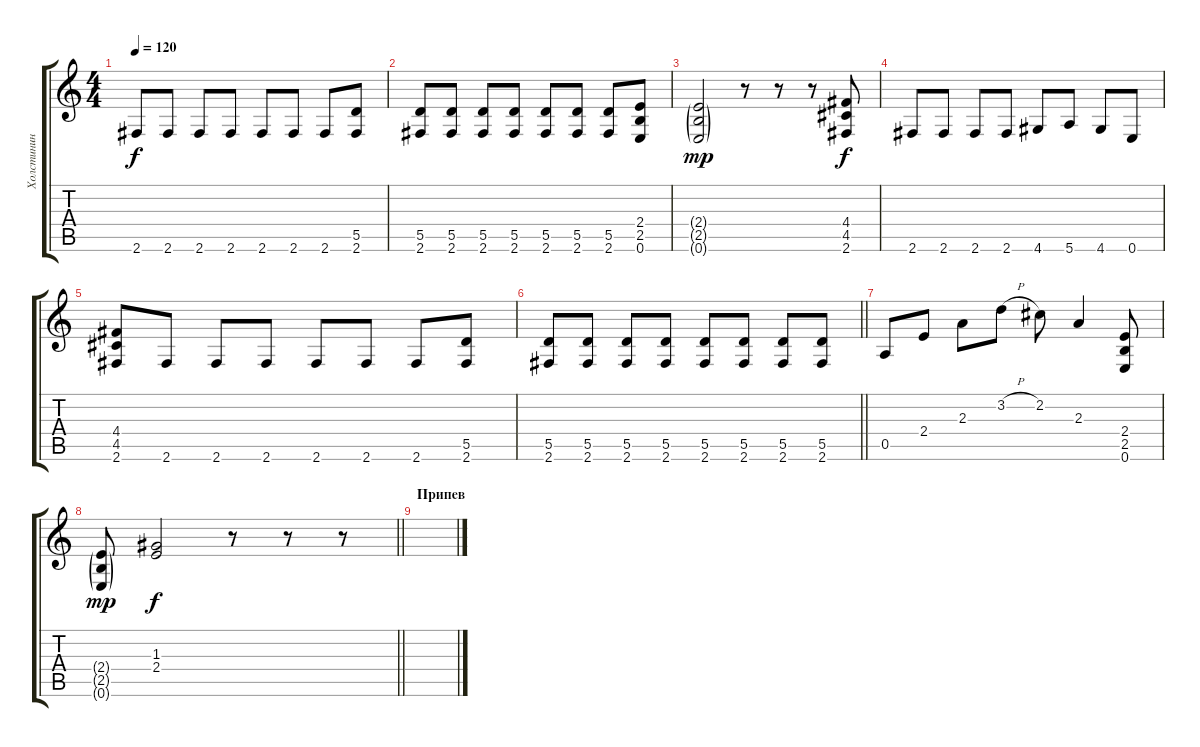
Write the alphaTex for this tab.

\track ("Холстинин" "Холстинин") {instrument distortionguitar}
\staff {score tabs}
\tuning (E4 B3 G3 D3 A2 E2) {hide}
\ts (4 4)
\tempo 120
\clef g2
\ks c
2.6.8{dy f} 2.6.8 2.6.8 2.6.8 2.6.8 2.6.8 2.6.8 (5.5 2.6).8 |
(5.5 2.6).8 (5.5 2.6).8 (5.5 2.6).8 (5.5 2.6).8 (5.5 2.6).8 (5.5 2.6).8 (5.5 2.6).8 (2.4 2.5 0.6).8 |
(2.4{g} 2.5{g} 0.6{g}).2{dy mp} r.8 r.8 r.8 (4.4 4.5 2.6).8{dy f} |
2.6.8 2.6.8 2.6.8 2.6.8 4.6.8 5.6.8 4.6.8 0.6.8 |
(4.4 4.5 2.6).8 2.6.8 2.6.8 2.6.8 2.6.8 2.6.8 2.6.8 (5.5 2.6).8 |
\barLineRight lightlight
(5.5 2.6).8 (5.5 2.6).8 (5.5 2.6).8 (5.5 2.6).8 (5.5 2.6).8 (5.5 2.6).8 (5.5 2.6).8 (5.5 2.6).8 |
0.5.8 2.4.8 2.3.8 3.2{h}.8 2.2.8 2.3.4 (2.4 2.5 0.6).8 |
\barLineRight lightlight
(2.4{g} 2.5{g} 0.6{g}).8{dy mp} (1.3 2.4).2{dy f} r.8 r.8 r.8 |
\section ("" "Припев")
